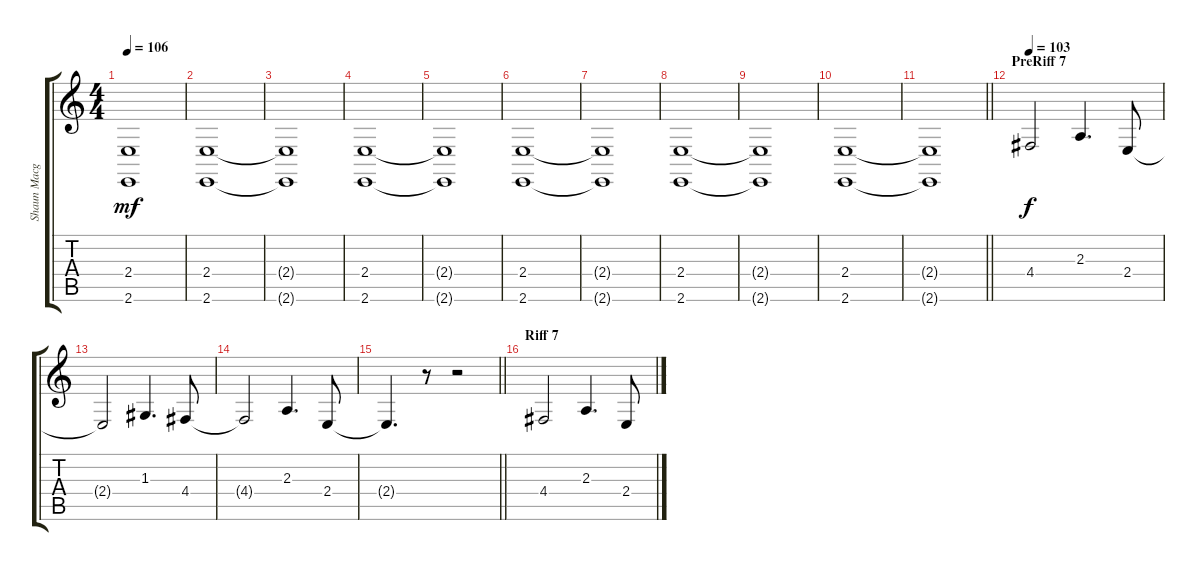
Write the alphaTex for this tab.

\track ("Shaun Macgowan" "Shaun Macg") {instrument acousticgrandpiano}
\staff {score tabs}
\tuning (E4 B3 G3 D3 A2 D2) {hide}
\ts (4 4)
\tempo 106
\clef g2
\ks c
(2.4{t} 2.6{t}).1{dy mf} |
(2.4 2.6).1 |
(2.4{t} 2.6{t}).1 |
(2.4 2.6).1 |
(2.4{t} 2.6{t}).1 |
(2.4 2.6).1 |
(2.4{t} 2.6{t}).1 |
(2.4 2.6).1 |
(2.4{t} 2.6{t}).1 |
(2.4 2.6).1 |
\barLineRight lightlight
(2.4{t} 2.6{t}).1 |
\section ("" "PreRiff 7")
\tempo 103
4.4.2{dy f instrument synthstrings1} 2.3.4{d} 2.4.8 |
2.4{t}.2 1.3.4{d} 4.4.8 |
4.4{t}.2 2.3.4{d} 2.4.8 |
\barLineRight lightlight
2.4{t}.4{d} r.8 r.2 |
\section ("" "Riff 7")
4.4.2{instrument synthstrings1} 2.3.4{d} 2.4.8
